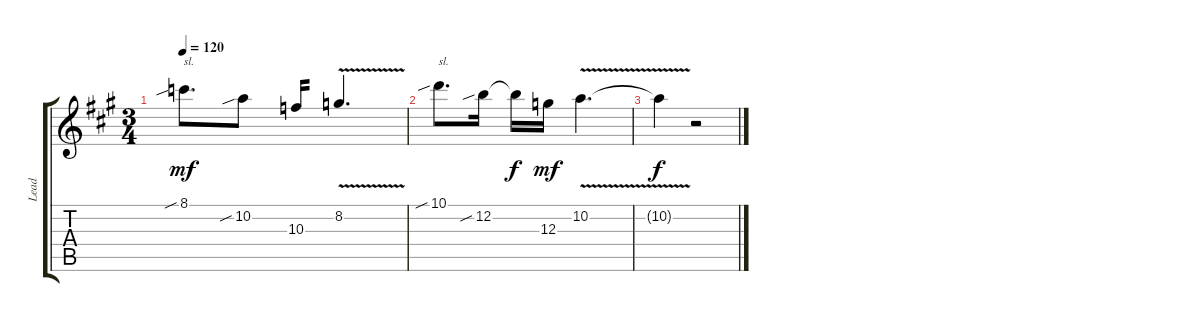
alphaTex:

\track ("Lead" "Lead") {instrument overdrivenguitar}
\staff {score tabs}
\tuning (E4 B3 G3 D3 A2 E2) {hide}
\ts (3 4)
\tempo 120
\clef g2
\ks a
8.1{sib}.8{d txt "sl." dy mf} 10.2{sib}.8 10.3.16{beam Up beam merge} 8.2{v}.4{d beam Up} |
10.1{sib}.8{d txt "sl."} 12.2{sib}.16 12.2{t}.16{dy f} 12.3.16{dy mf beam merge} 10.2{v}.4{d} |
10.2{t}.4{dy f} r.2
